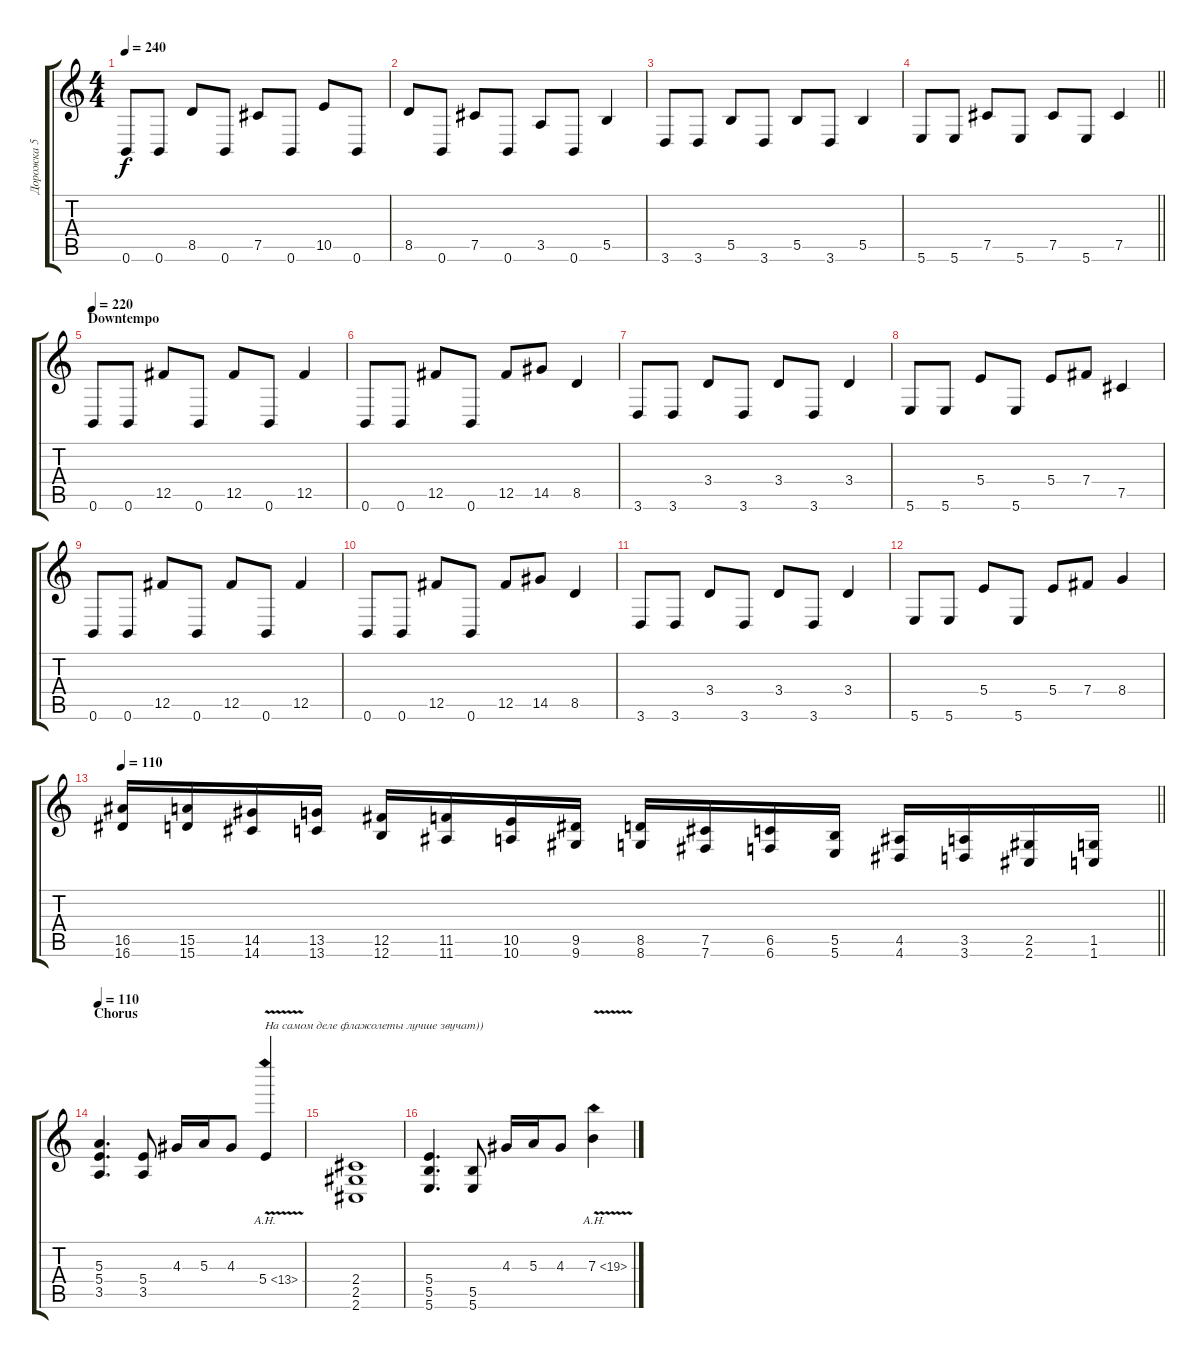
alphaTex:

\track ("Дорожка 5" "Дорожка 5") {instrument distortionguitar}
\staff {score tabs}
\tuning (Db4 Ab3 E3 B2 Gb2 B1) {hide}
\ts (4 4)
\tempo 240
\clef g2
\ks c
0.6.8{dy f} 0.6.8 8.5.8 0.6.8 7.5.8 0.6.8 10.5.8 0.6.8 |
8.5.8 0.6.8 7.5.8 0.6.8 3.5.8 0.6.8 5.5.4 |
3.6.8 3.6.8 5.5.8 3.6.8 5.5.8 3.6.8 5.5.4 |
\barLineRight lightlight
5.6.8 5.6.8 7.5.8 5.6.8 7.5.8 5.6.8 7.5.4 |
\section ("" "Downtempo")
\tempo 220
0.6.8 0.6.8 12.5.8 0.6.8 12.5.8 0.6.8 12.5.4 |
0.6.8 0.6.8 12.5.8 0.6.8 12.5.8 14.5.8 8.5.4 |
3.6.8 3.6.8 3.4.8 3.6.8 3.4.8 3.6.8 3.4.4 |
5.6.8 5.6.8 5.4.8 5.6.8 5.4.8 7.4.8 7.5.4 |
0.6.8 0.6.8 12.5.8 0.6.8 12.5.8 0.6.8 12.5.4 |
0.6.8 0.6.8 12.5.8 0.6.8 12.5.8 14.5.8 8.5.4 |
3.6.8 3.6.8 3.4.8 3.6.8 3.4.8 3.6.8 3.4.4 |
5.6.8 5.6.8 5.4.8 5.6.8 5.4.8 7.4.8 8.4.4 |
\tempo 110
\barLineRight lightlight
(16.5 16.6).16{instrument guitarfretnoise} (15.5 15.6).16 (14.5 14.6).16 (13.5 13.6).16 (12.5 12.6).16 (11.5 11.6).16 (10.5 10.6).16 (9.5 9.6).16 (8.5 8.6).16 (7.5 7.6).16 (6.5 6.6).16 (5.5 5.6).16 (4.5 4.6).16 (3.5 3.6).16 (2.5 2.6).16 (1.5 1.6).16 |
\section ("" "Chorus")
\tempo 110
(5.3 5.4 3.5).4{d instrument distortionguitar} (5.4 3.5).8 4.3.16 5.3.16 4.3.8 5.4{ah 8 v}.4{txt "На самом деле флажолеты лучше звучат))"} |
(2.4 2.5 2.6).1 |
(5.4 5.5 5.6).4{d} (5.5 5.6).8 4.3.16 5.3.16 4.3.8 7.3{ah 12 v}.4
